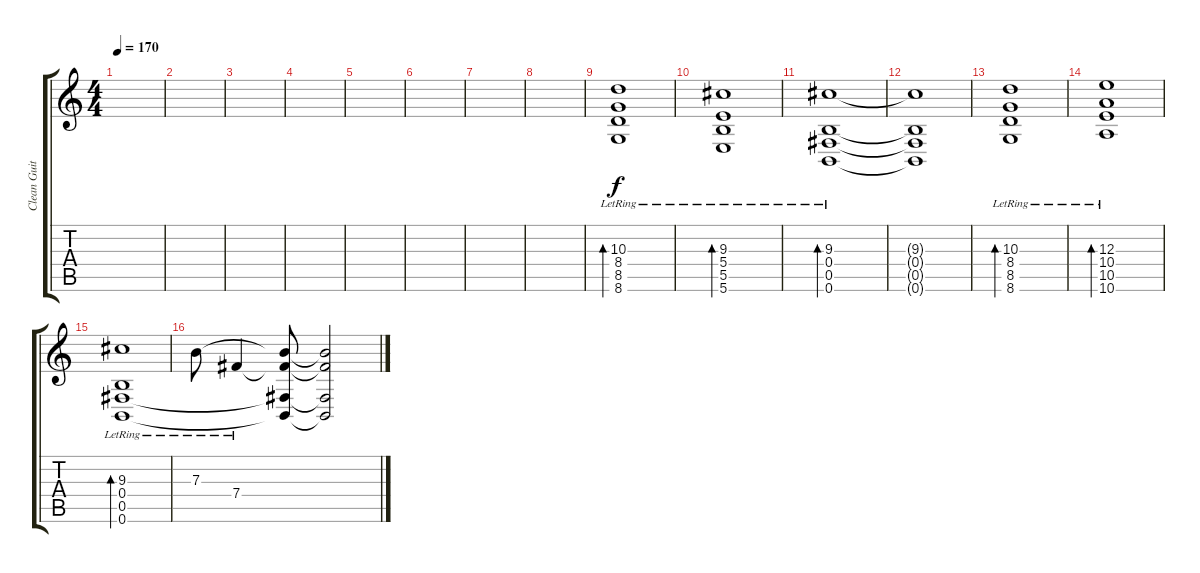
\track ("Clean Guitar" "Clean Guit") {instrument electricguitarclean}
\staff {score tabs}
\tuning (Db4 Ab3 E3 B2 Gb2 B1) {hide}
\ts (4 4)
\tempo 170
\clef g2
\ks c
|
|
|
|
|
|
|
|
(10.3{lr} 8.4{lr} 8.5{lr} 8.6{lr}).1{bd 480} |
(9.3{lr} 5.4{lr} 5.5{lr} 5.6{lr}).1{bd 480} |
(9.3{lr} 0.4{lr} 0.5{lr} 0.6{lr}).1{bd 480} |
(9.3{t} 0.4{t} 0.5{t} 0.6{t}).1 |
(10.3{lr} 8.4{lr} 8.5{lr} 8.6{lr}).1{bd 480} |
(12.3{lr} 10.4{lr} 10.5{lr} 10.6{lr}).1{bd 480} |
(9.3{lr} 0.4{lr} 0.5{lr} 0.6{lr}).1{bd 480} |
7.3{lr}.8 7.4{lr}.4 (7.3{t} 7.4{t} 0.5{t} 0.6{t}).8 (7.3{t} 7.4{t} 0.5{t} 0.6{t}).2
